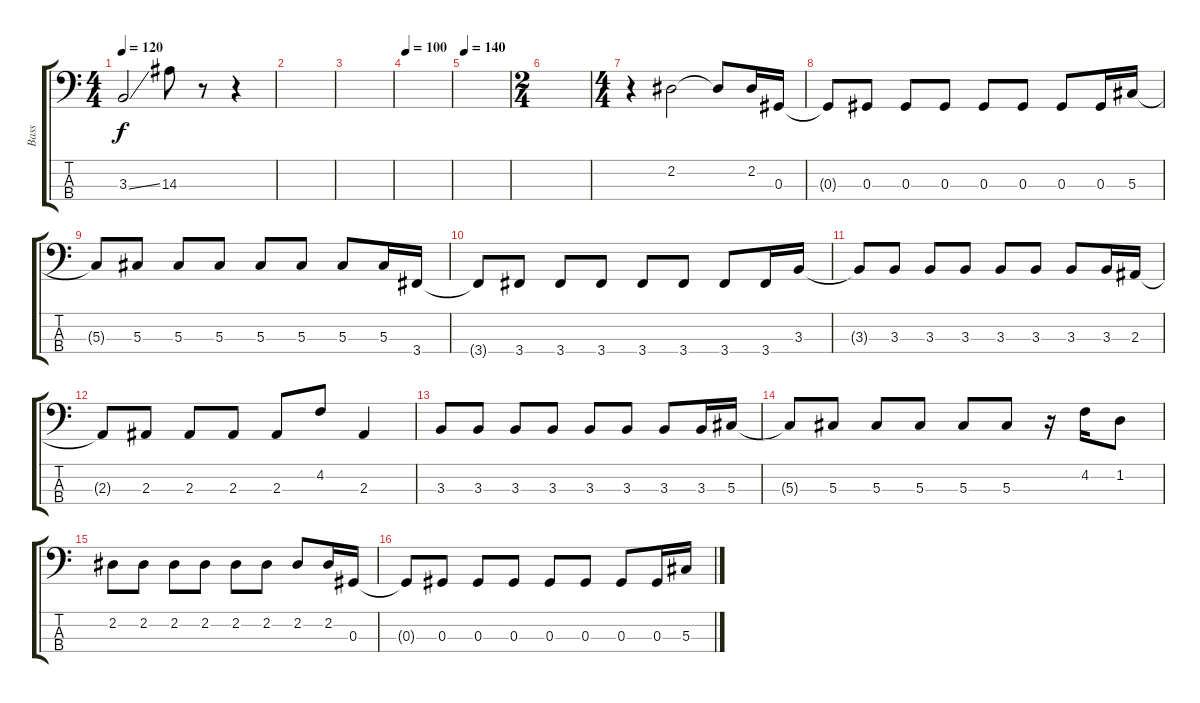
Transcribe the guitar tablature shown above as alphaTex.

\track ("Bass" "Bass") {instrument electricbasspick}
\staff {score tabs}
\tuning (Gb2 Db2 Ab1 Eb1) {hide}
\ts (4 4)
\tempo 120
\clef f4
\ks c
3.3{ss}.2{dy f} 14.3.8 r.8 r.4 |
|
|
\tempo 100
|
\tempo 140
|
\ts (2 4)
|
\ts (4 4)
r.4 2.2.2 2.2{t}.8 2.2.16 0.3.16 |
0.3{t}.8 0.3.8 0.3.8 0.3.8 0.3.8 0.3.8 0.3.8 0.3.16 5.3.16 |
5.3{t}.8 5.3.8 5.3.8 5.3.8 5.3.8 5.3.8 5.3.8 5.3.16 3.4.16 |
3.4{t}.8 3.4.8 3.4.8 3.4.8 3.4.8 3.4.8 3.4.8 3.4.16 3.3.16 |
3.3{t}.8 3.3.8 3.3.8 3.3.8 3.3.8 3.3.8 3.3.8 3.3.16 2.3.16 |
2.3{t}.8 2.3.8 2.3.8 2.3.8 2.3.8 4.2.8 2.3.4 |
3.3.8 3.3.8 3.3.8 3.3.8 3.3.8 3.3.8 3.3.8 3.3.16 5.3.16 |
5.3{t}.8 5.3.8 5.3.8 5.3.8 5.3.8 5.3.8 r.16 4.2.16 1.2.8 |
2.2.8 2.2.8 2.2.8 2.2.8 2.2.8 2.2.8 2.2.8 2.2.16 0.3.16 |
0.3{t}.8 0.3.8 0.3.8 0.3.8 0.3.8 0.3.8 0.3.8 0.3.16 5.3.16
